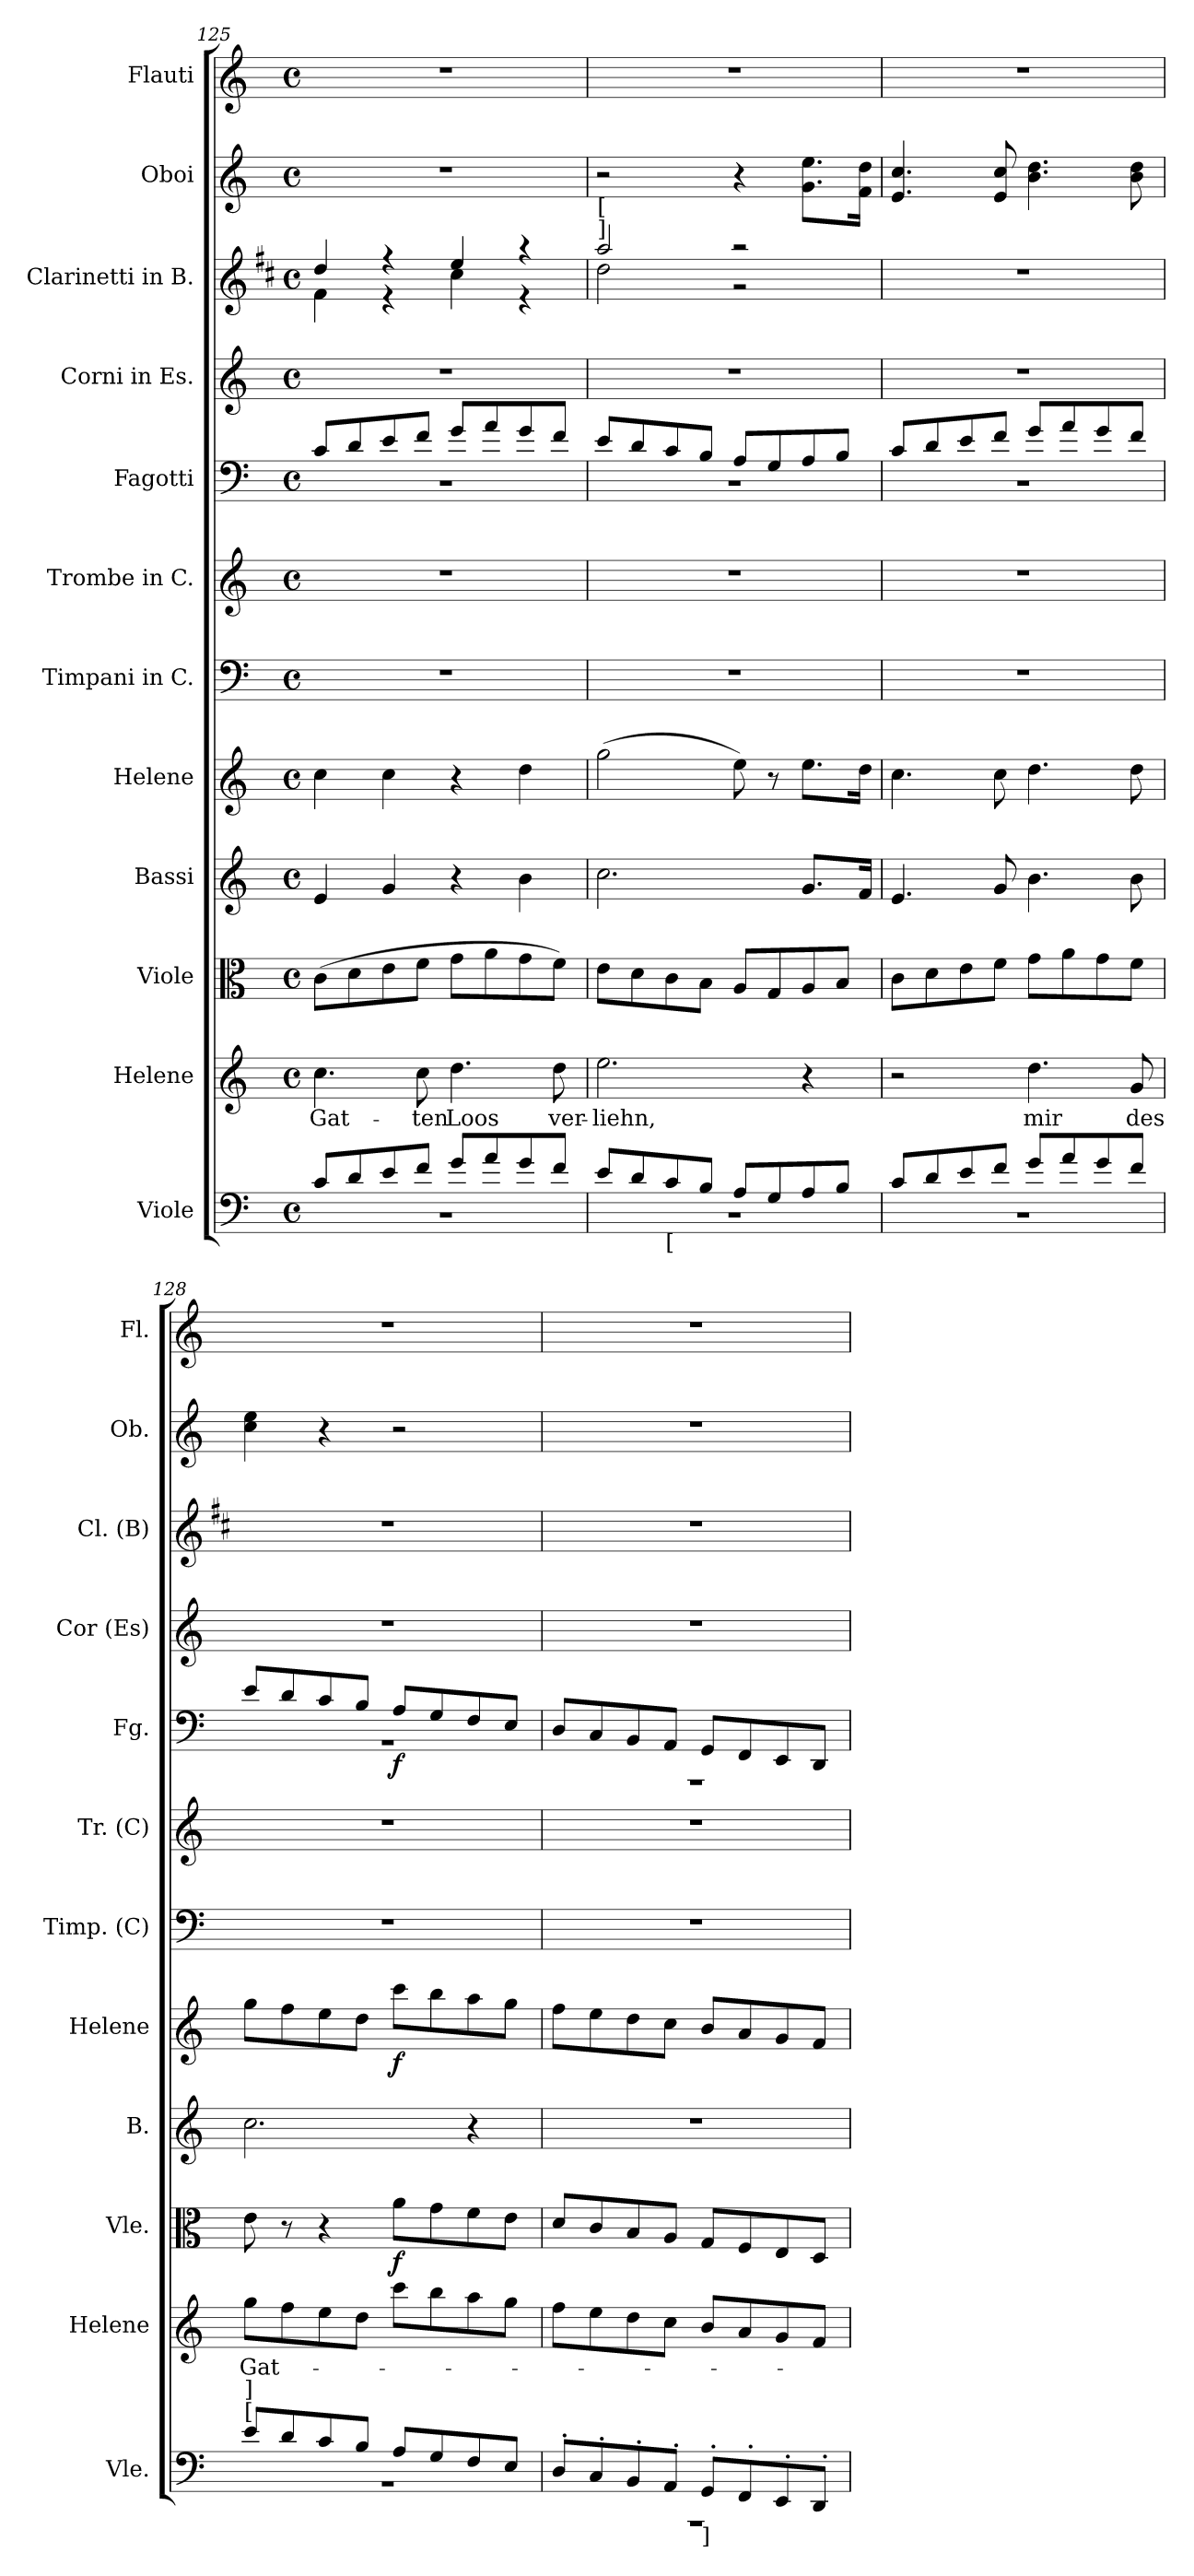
**kern	**kern	**text	**kern	**dynam	**kern	**kern	**dynam	**kern	**kern	**kern	**dynam	**kern	**kern	**kern	**kern
*part12	*part11	*part11	*part10	*part10	*part9	*part8	*part8	*part7	*part6	*part5	*part5	*part4	*part3	*part2	*part1
*staff12	*staff11	*staff11	*staff10	*staff10	*staff9	*staff8	*staff8	*staff7	*staff6	*staff5	*staff5	*staff4	*staff3	*staff2	*staff1
*I"Viole	*I"Helene	*	*I"Viole	*	*I"Bassi	*I"Helene	*	*I"Timpani in C.	*I"Trombe in C.	*I"Fagotti	*	*I"Corni in Es.	*I"Clarinetti in B.	*I"Oboi	*I"Flauti
*I'Vle.	*I'Helene	*	*I'Vle.	*	*I'B.	*I'Helene	*	*I'Timp. (C)	*I'Tr. (C)	*I'Fg.	*	*I'Cor (Es)	*I'Cl. (B)	*I'Ob.	*I'Fl.
*clefF4	*clefG2	*	*clefC3	*	*clefG2	*clefG2	*	*clefF4	*clefG2	*clefF4	*	*clefG2	*clefG2	*clefG2	*clefG2
*	*	*	*	*	*	*	*	*	*	*	*	*ITrd4c7	*ITrd1c2	*	*
*k[]	*k[]	*	*k[]	*	*k[]	*k[]	*	*k[]	*k[]	*k[]	*	*k[b-]	*k[]	*k[]	*k[]
*C:	*C:	*	*C:	*	*C:	*C:	*	*C:	*C:	*C:	*	*F:	*C:	*C:	*C:
*M4/4	*M4/4	*	*M4/4	*	*M4/4	*M4/4	*	*M4/4	*M4/4	*M4/4	*	*M4/4	*M4/4	*M4/4	*M4/4
*met(c)	*met(c)	*	*met(c)	*	*met(c)	*met(c)	*	*met(c)	*met(c)	*met(c)	*	*met(c)	*met(c)	*met(c)	*met(c)
=125	=125	=125	=125	=125	=125	=125	=125	=125	=125	=125	=125	=125	=125	=125	=125
*^	*	*	*	*	*	*	*	*	*	*^	*	*	*^	*	*
8c/L	1r	4.cc\	Gat-	(>8c\L	.	4e/	4cc\	.	1r	1r	8c/L	1r	.	1r	4cc/	4e\	1r	1r
8d/	.	.	.	8d\	.	.	.	.	.	.	8d/	.	.	.	.	.	.	.
8e/	.	.	.	8e\	.	4g/	4cc\	.	.	.	8e/	.	.	.	4r	4r	.	.
8f/J	.	8cc\	ten	8f\J	.	.	.	.	.	.	8f/J	.	.	.	.	.	.	.
8g/L	.	4.dd\	Loos	8g\L	.	4r	4r	.	.	.	8g/L	.	.	.	4dd/	4b\	.	.
8a/	.	.	.	8a\	.	.	.	.	.	.	8a/	.	.	.	.	.	.	.
8g/	.	.	.	8g\	.	4b\	4dd\	.	.	.	8g/	.	.	.	4r	4r	.	.
8f/J	.	8dd\	ver-	8f\J)	.	.	.	.	.	.	8f/J	.	.	.	.	.	.	.
=126	=126	=126	=126	=126	=126	=126	=126	=126	=126	=126	=126	=126	=126	=126	=126	=126	=126	=126
!	!	!	!	!	!	!	!	!	!	!	!	!	!	!	!	!	!LO:TX:b:t=[	!
!	!	!	!	!	!	!	!	!	!	!	!	!	!	!	!	!	!LO:TX:b:t=]	!
8e/L	1r	2.ee\	liehn,	8e\L	.	2.cc\	(>2gg\	.	1r	1r	8e/L	1r	.	1r	2gg/	2cc\	2r	1r
8d/	.	.	.	8d\	.	.	.	.	.	.	8d/	.	.	.	.	.	.	.
!LO:TX:b:t=[	!	!	!	!	!	!	!	!	!	!	!	!	!	!	!	!	!	!
8c/	.	.	.	8c\	.	.	.	.	.	.	8c/	.	.	.	.	.	.	.
8B/J	.	.	.	8B\J	.	.	.	.	.	.	8B/J	.	.	.	.	.	.	.
8A/L	.	.	.	8A/L	.	.	8ee\)	.	.	.	8A/L	.	.	.	2r	2r	4r	.
8G/	.	.	.	8G/	.	.	8r	.	.	.	8G/	.	.	.	.	.	.	.
8A/	.	4r	.	8A/	.	8.g/L	8.ee\L	.	.	.	8A/	.	.	.	.	.	8.g\ 8.ee\L	.
8B/J	.	.	.	8B/J	.	.	.	.	.	.	8B/J	.	.	.	.	.	.	.
.	.	.	.	.	.	16f/Jk	16dd\Jk	.	.	.	.	.	.	.	.	.	16f\ 16dd\Jk	.
*	*	*	*	*	*	*	*	*	*	*	*	*	*	*	*v	*v	*	*
=127	=127	=127	=127	=127	=127	=127	=127	=127	=127	=127	=127	=127	=127	=127	=127	=127	=127
8c/L	1r	2r	.	8c\L	.	4.e/	4.cc\	.	1r	1r	8c/L	1r	.	1r	1r	4.e/ 4.cc/	1r
8d/	.	.	.	8d\	.	.	.	.	.	.	8d/	.	.	.	.	.	.
8e/	.	.	.	8e\	.	.	.	.	.	.	8e/	.	.	.	.	.	.
8f/J	.	.	.	8f\J	.	8g/	8cc\	.	.	.	8f/J	.	.	.	.	8e/ 8cc/	.
8g/L	.	4.dd\	mir	8g\L	.	4.b\	4.dd\	.	.	.	8g/L	.	.	.	.	4.b\ 4.dd\	.
8a/	.	.	.	8a\	.	.	.	.	.	.	8a/	.	.	.	.	.	.
8g/	.	.	.	8g\	.	.	.	.	.	.	8g/	.	.	.	.	.	.
8f/J	.	8g/	des	8f\J	.	8b\	8dd\	.	.	.	8f/J	.	.	.	.	8b\ 8dd\	.
=128	=128	=128	=128	=128	=128	=128	=128	=128	=128	=128	=128	=128	=128	=128	=128	=128	=128
!LO:TX:a:t=[	!	!	!	!	!	!	!	!	!	!	!	!	!	!	!	!	!
!LO:TX:a:t=]	!	!	!	!	!	!	!	!	!	!	!	!	!	!	!	!	!
8e/L	1r	8gg\L	Gat-	8e\	.	2.cc\	8gg\L	.	1r	1r	8e/L	1r	.	1r	1r	4cc\ 4ee\	1r
8d/	.	8ff\	.	8r	.	.	8ff\	.	.	.	8d/	.	.	.	.	.	.
8c/	.	8ee\	.	4r	.	.	8ee\	.	.	.	8c/	.	.	.	.	4r	.
8B/J	.	8dd\J	.	.	.	.	8dd\J	.	.	.	8B/J	.	.	.	.	.	.
!	!	!	!	!	!LO:DY:b	!	!	!LO:DY:b	!	!	!	!	!LO:DY:b	!	!	!	!
8A/L	.	8ccc\L	.	8a\L	f	.	8ccc\L	f	.	.	8A/L	.	f	.	.	2r	.
8G/	.	8bb\	.	8g\	.	.	8bb\	.	.	.	8G/	.	.	.	.	.	.
8F/	.	8aa\	.	8f\	.	4r	8aa\	.	.	.	8F/	.	.	.	.	.	.
8E/J	.	8gg\J	.	8e\J	.	.	8gg\J	.	.	.	8E/J	.	.	.	.	.	.
!!LO:PB:g=z
=129	=129	=129	=129	=129	=129	=129	=129	=129	=129	=129	=129	=129	=129	=129	=129	=129	=129
8D'>/L	1r	8ff\L	.	8d/L	.	1r	8ff\L	.	1r	1r	8D/L	1r	.	1r	1r	1r	1r
8C'>/	.	8ee\	.	8c/	.	.	8ee\	.	.	.	8C/	.	.	.	.	.	.
8BB'>/	.	8dd\	.	8B/	.	.	8dd\	.	.	.	8BB/	.	.	.	.	.	.
8AA'>/J	.	8cc\J	.	8A/J	.	.	8cc\J	.	.	.	8AA/J	.	.	.	.	.	.
!LO:TX:b:t=]	!	!	!	!	!	!	!	!	!	!	!	!	!	!	!	!	!
8GG'>/L	.	8b/L	.	8G/L	.	.	8b/L	.	.	.	8GG/L	.	.	.	.	.	.
8FF'>/	.	8a/	.	8F/	.	.	8a/	.	.	.	8FF/	.	.	.	.	.	.
8EE'>/	.	8g/	.	8E/	.	.	8g/	.	.	.	8EE/	.	.	.	.	.	.
8DD'>/J	.	8f/J	.	8D/J	.	.	8f/J	.	.	.	8DD/J	.	.	.	.	.	.
*v	*v	*	*	*	*	*	*	*	*	*	*v	*v	*	*	*	*	*
=	=	=	=	=	=	=	=	=	=	=	=	=	=	=	=
*-	*-	*-	*-	*-	*-	*-	*-	*-	*-	*-	*-	*-	*-	*-	*-
